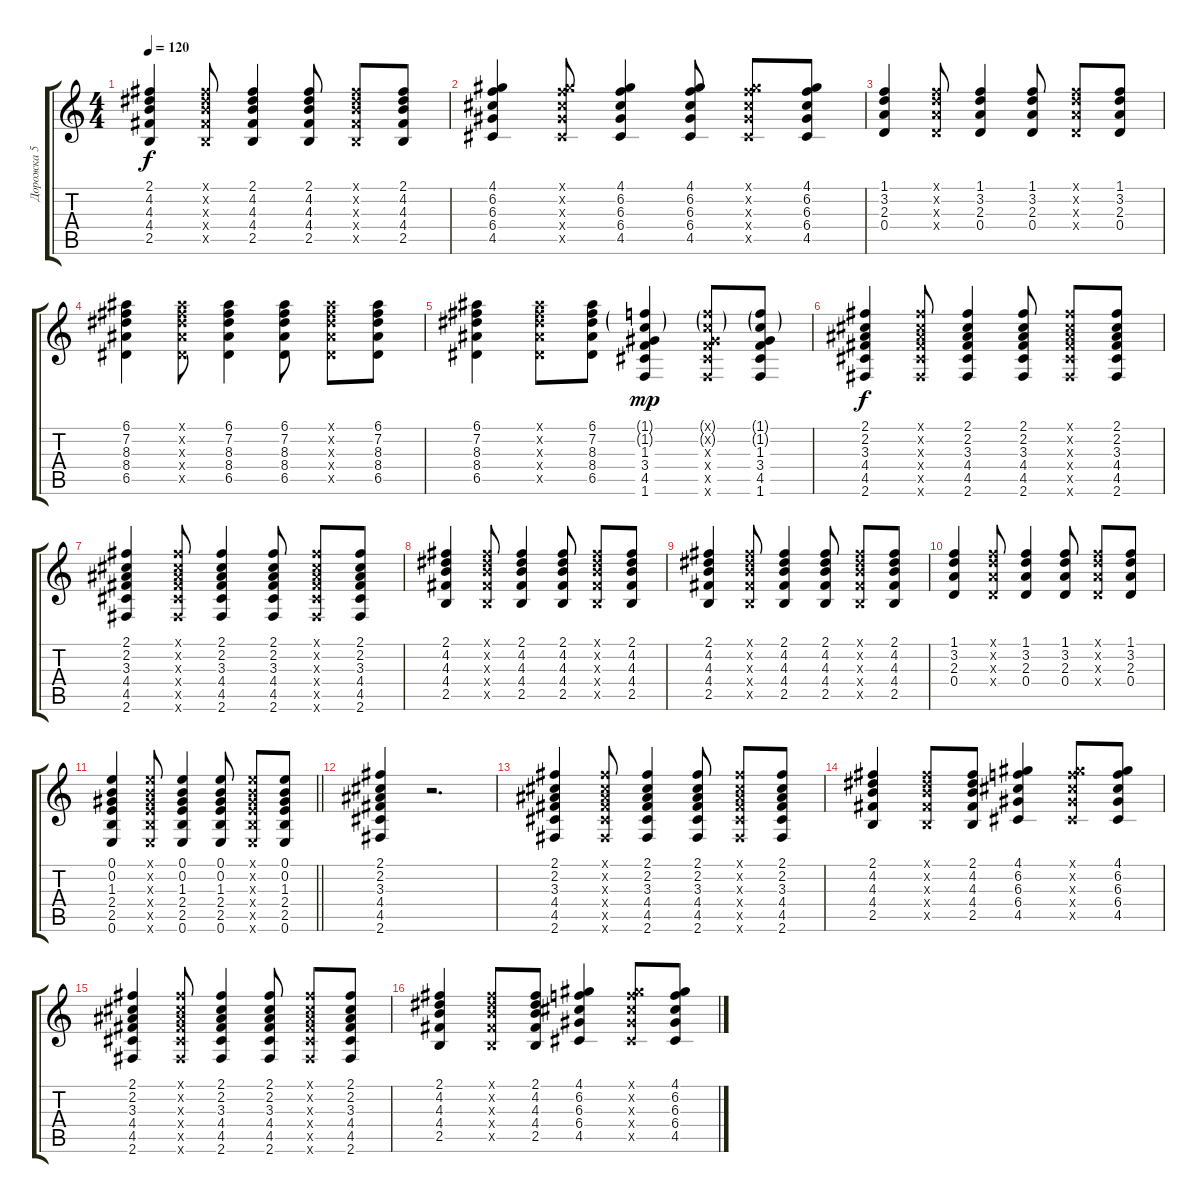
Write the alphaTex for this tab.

\track ("Дорожка 5" "Дорожка 5") {instrument acousticguitarsteel}
\staff {score tabs}
\tuning (E4 B3 G3 D3 A2 E2) {hide}
\ts (4 4)
\tempo 120
\clef g2
\ks c
(2.1 4.2 4.3 4.4 2.5).4{dy f} (2.1{x} 4.2{x} 4.3{x} 4.4{x} 2.5{x}).8 (2.1 4.2 4.3 4.4 2.5).4 (2.1 4.2 4.3 4.4 2.5).8 (2.1{x} 4.2{x} 4.3{x} 4.4{x} 2.5{x}).8 (2.1 4.2 4.3 4.4 2.5).8 |
(4.1 6.2 6.3 6.4 4.5).4 (4.1{x} 6.2{x} 6.3{x} 6.4{x} 4.5{x}).8 (4.1 6.2 6.3 6.4 4.5).4 (4.1 6.2 6.3 6.4 4.5).8 (4.1{x} 6.2{x} 6.3{x} 6.4{x} 4.5{x}).8 (4.1 6.2 6.3 6.4 4.5).8 |
(1.1 3.2 2.3 0.4).4 (1.1{x} 3.2{x} 2.3{x} 0.4{x}).8 (1.1 3.2 2.3 0.4).4 (1.1 3.2 2.3 0.4).8 (1.1{x} 3.2{x} 2.3{x} 0.4{x}).8 (1.1 3.2 2.3 0.4).8 |
(6.1 7.2 8.3 8.4 6.5).4 (6.1{x} 7.2{x} 8.3{x} 8.4{x} 6.5{x}).8 (6.1 7.2 8.3 8.4 6.5).4 (6.1 7.2 8.3 8.4 6.5).8 (6.1{x} 7.2{x} 8.3{x} 8.4{x} 6.5{x}).8 (6.1 7.2 8.3 8.4 6.5).8 |
(6.1 7.2 8.3 8.4 6.5).4 (6.1{x} 7.2{x} 8.3{x} 8.4{x} 6.5{x}).8 (6.1 7.2 8.3 8.4 6.5).8 (1.1{g} 1.2{g} 1.3 3.4 4.5 1.6).4{dy mp} (1.1{g x} 1.2{g x} 1.3{x} 3.4{x} 4.5{x} 1.6{x}).8 (1.1{g} 1.2{g} 1.3 3.4 4.5 1.6).8 |
(2.1 2.2 3.3 4.4 4.5 2.6).4{dy f} (2.1{x} 2.2{x} 3.3{x} 4.4{x} 4.5{x} 2.6{x}).8 (2.1 2.2 3.3 4.4 4.5 2.6).4 (2.1 2.2 3.3 4.4 4.5 2.6).8 (2.1{x} 2.2{x} 3.3{x} 4.4{x} 4.5{x} 2.6{x}).8 (2.1 2.2 3.3 4.4 4.5 2.6).8 |
(2.1 2.2 3.3 4.4 4.5 2.6).4 (2.1{x} 2.2{x} 3.3{x} 4.4{x} 4.5{x} 2.6{x}).8 (2.1 2.2 3.3 4.4 4.5 2.6).4 (2.1 2.2 3.3 4.4 4.5 2.6).8 (2.1{x} 2.2{x} 3.3{x} 4.4{x} 4.5{x} 2.6{x}).8 (2.1 2.2 3.3 4.4 4.5 2.6).8 |
(2.1 4.2 4.3 4.4 2.5).4 (2.1{x} 4.2{x} 4.3{x} 4.4{x} 2.5{x}).8 (2.1 4.2 4.3 4.4 2.5).4 (2.1 4.2 4.3 4.4 2.5).8 (2.1{x} 4.2{x} 4.3{x} 4.4{x} 2.5{x}).8 (2.1 4.2 4.3 4.4 2.5).8 |
(2.1 4.2 4.3 4.4 2.5).4 (2.1{x} 4.2{x} 4.3{x} 4.4{x} 2.5{x}).8 (2.1 4.2 4.3 4.4 2.5).4 (2.1 4.2 4.3 4.4 2.5).8 (2.1{x} 4.2{x} 4.3{x} 4.4{x} 2.5{x}).8 (2.1 4.2 4.3 4.4 2.5).8 |
(1.1 3.2 2.3 0.4).4 (1.1{x} 3.2{x} 2.3{x} 0.4{x}).8 (1.1 3.2 2.3 0.4).4 (1.1 3.2 2.3 0.4).8 (1.1{x} 3.2{x} 2.3{x} 0.4{x}).8 (1.1 3.2 2.3 0.4).8 |
\barLineRight lightlight
(0.1 0.2 1.3 2.4 2.5 0.6).4 (0.1{x} 0.2{x} 1.3{x} 2.4{x} 2.5{x} 0.6{x}).8 (0.1 0.2 1.3 2.4 2.5 0.6).4 (0.1 0.2 1.3 2.4 2.5 0.6).8 (0.1{x} 0.2{x} 1.3{x} 2.4{x} 2.5{x} 0.6{x}).8 (0.1 0.2 1.3 2.4 2.5 0.6).8 |
(2.1 2.2 3.3 4.4 4.5 2.6).4 r.2{d} |
(2.1 2.2 3.3 4.4 4.5 2.6).4 (2.1{x} 2.2{x} 3.3{x} 4.4{x} 4.5{x} 2.6{x}).8 (2.1 2.2 3.3 4.4 4.5 2.6).4 (2.1 2.2 3.3 4.4 4.5 2.6).8 (2.1{x} 2.2{x} 3.3{x} 4.4{x} 4.5{x} 2.6{x}).8 (2.1 2.2 3.3 4.4 4.5 2.6).8 |
(2.1 4.2 4.3 4.4 2.5).4 (2.1{x} 4.2{x} 4.3{x} 4.4{x} 2.5{x}).8 (2.1 4.2 4.3 4.4 2.5).8 (4.1 6.2 6.3 6.4 4.5).4 (4.1{x} 6.2{x} 6.3{x} 6.4{x} 4.5{x}).8 (4.1 6.2 6.3 6.4 4.5).8 |
(2.1 2.2 3.3 4.4 4.5 2.6).4 (2.1{x} 2.2{x} 3.3{x} 4.4{x} 4.5{x} 2.6{x}).8 (2.1 2.2 3.3 4.4 4.5 2.6).4 (2.1 2.2 3.3 4.4 4.5 2.6).8 (2.1{x} 2.2{x} 3.3{x} 4.4{x} 4.5{x} 2.6{x}).8 (2.1 2.2 3.3 4.4 4.5 2.6).8 |
(2.1 4.2 4.3 4.4 2.5).4 (2.1{x} 4.2{x} 4.3{x} 4.4{x} 2.5{x}).8 (2.1 4.2 4.3 4.4 2.5).8 (4.1 6.2 6.3 6.4 4.5).4 (4.1{x} 6.2{x} 6.3{x} 6.4{x} 4.5{x}).8 (4.1 6.2 6.3 6.4 4.5).8
